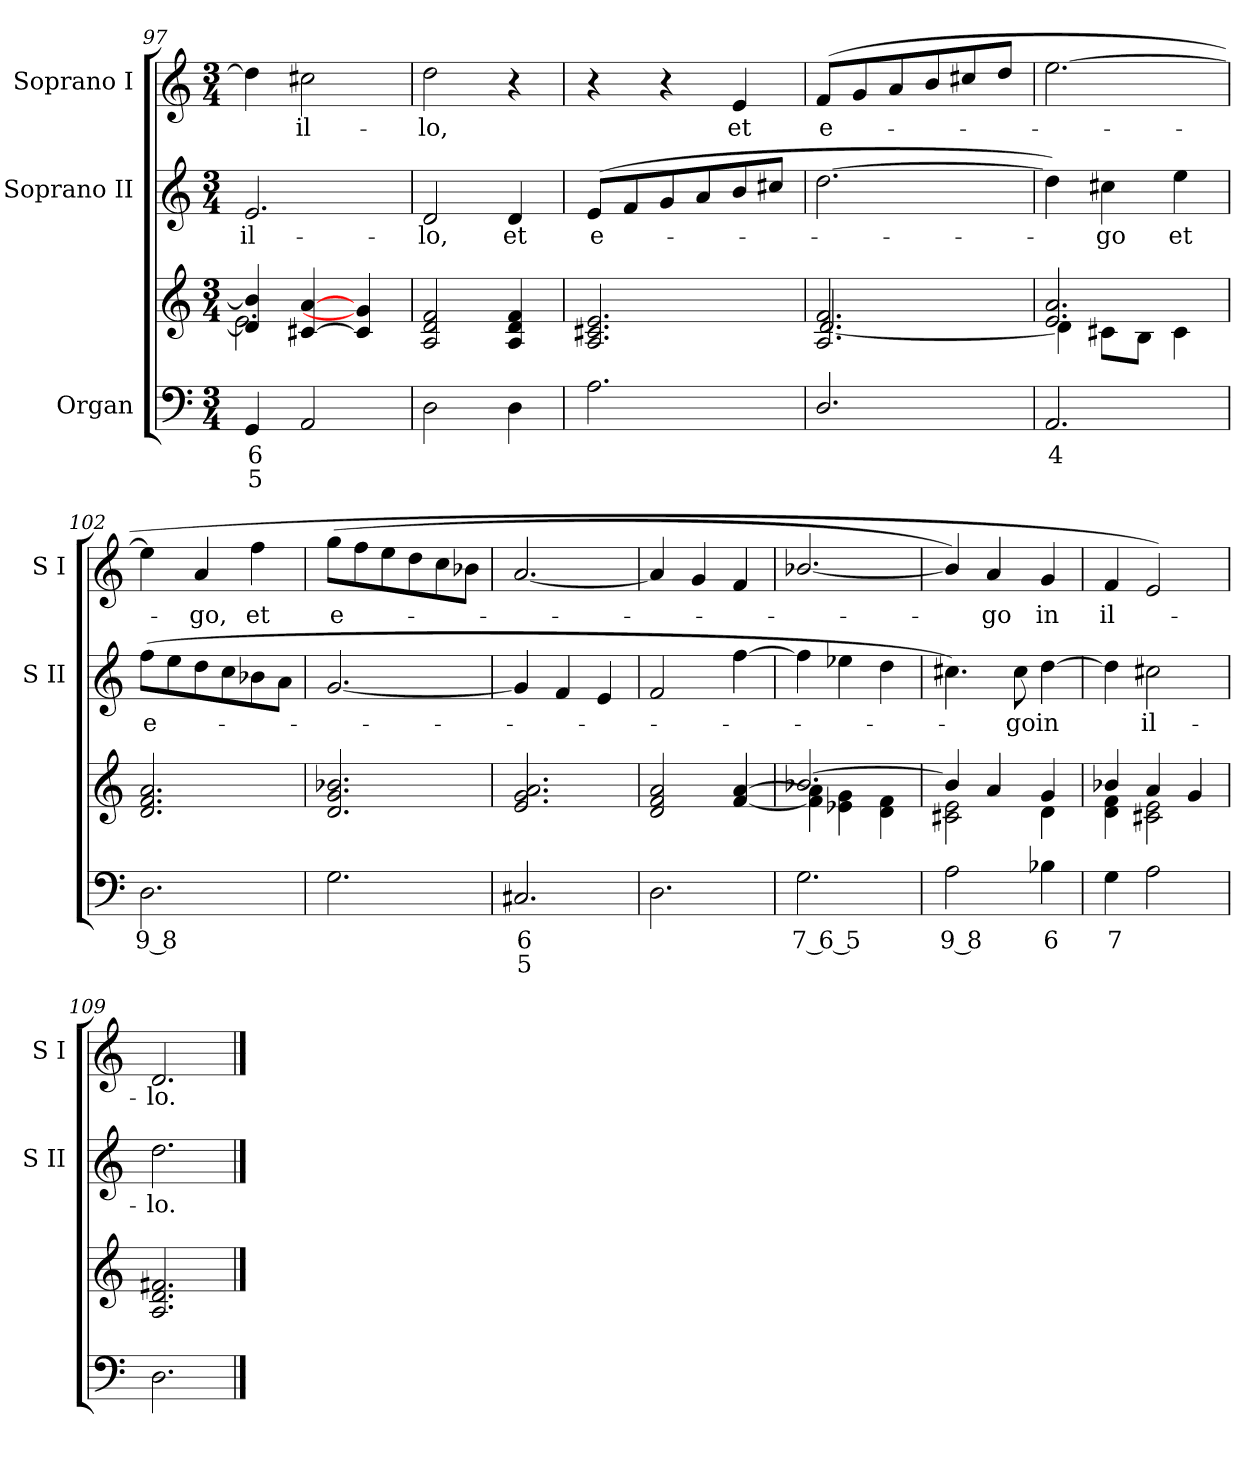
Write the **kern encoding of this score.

**kern	**text	**text	**kern	**kern	**text	**kern	**text
*part3	*part3	*part3	*part3	*part2	*part2	*part1	*part1
*staff4	*staff4	*staff4	*staff3	*staff2	*staff2	*staff1	*staff1
*I"Organ	*	*	*	*I"Soprano II	*	*I"Soprano I	*
*	*	*	*	*I'S II	*	*I'S I	*
*clefF4	*	*	*clefG2	*clefG2	*	*clefG2	*
*k[]	*	*	*k[]	*k[]	*	*k[]	*
*C:	*	*	*C:	*C:	*	*C:	*
*M3/4	*	*	*M3/4	*M3/4	*	*M3/4	*
=97	=97	=97	=97	=97	=97	=97	=97
!	!LO:LY:b	!LO:LY:b	!	!	!LO:LY:b	!	!
*	*	*	*^	*	*	*	*
4GG	6	5	4d/] 4b-/]	2.e\	2.e	il-	4dd]	.
!	!	!	!	!	!	!	!	!LO:LY:b
2AA	.	.	[4c#X/ [4a/	.	.	.	2cc#X	il-
.	.	.	4c#/] 4g/]	.	.	.	.	.
=98	=98	=98	=98	=98	=98	=98	=98	=98
!	!	!	!	!LO:N:vis=1	!	!LO:LY:b	!	!LO:LY:b
2D	.	.	2A/ 2d/ 2f/	2.ryy	2d	-lo,	2dd	-lo,
!	!	!	!	!	!	!LO:LY:b	!	!
4D	.	.	4A/ 4d/ 4f/	.	4d	et	4r	.
=99	=99	=99	=99	=99	=99	=99	=99	=99
!	!	!	!	!LO:N:vis=1	!	!LO:LY:b	!	!
2.A	.	.	2.A/ 2.c#X/ 2.e/	2.ryy	(<8eL	e-	4r	.
.	.	.	.	.	8f	.	.	.
.	.	.	.	.	8g	.	4r	.
.	.	.	.	.	8a	.	.	.
!	!	!	!	!	!	!	!	!LO:LY:b
.	.	.	.	.	8b	.	4e	et
.	.	.	.	.	8cc#XJ	.	.	.
=100	=100	=100	=100	=100	=100	=100	=100	=100
!	!	!	!	!	!	!	!	!LO:LY:b
2.D/	.	.	2.A/ 2.f/	[2.d/	[2.dd	.	(<8fL	e-
.	.	.	.	.	.	.	8g	.
.	.	.	.	.	.	.	8a	.
.	.	.	.	.	.	.	8b	.
.	.	.	.	.	.	.	8cc#X	.
.	.	.	.	.	.	.	8ddJ	.
=101	=101	=101	=101	=101	=101	=101	=101	=101
!	!LO:LY:b	!	!	!	!	!	!	!
2.AA	4	.	2.e/ 2.a/	4d\]	4dd])	.	[2.ee	.
!	!	!	!	!	!	!LO:LY:b	!	!
.	.	.	.	8c#X\L	4cc#X	go	.	.
.	.	.	.	8B\J	.	.	.	.
!	!	!	!	!	!	!LO:LY:b	!	!
.	.	.	.	4c#\	4ee	et	.	.
!!LO:LB:g=z
=102	=102	=102	=102	=102	=102	=102	=102	=102
!	!LO:LY:b	!	!	!LO:N:vis=1	!	!LO:LY:b	!	!
2.D	9 8	.	2.d/ 2.f/ 2.a/	2.ryy	(>8ffL	e-	4ee]	.
.	.	.	.	.	8ee	.	.	.
!	!	!	!	!	!	!	!	!LO:LY:b
.	.	.	.	.	8dd	.	4a	go,
.	.	.	.	.	8cc	.	.	.
!	!	!	!	!	!	!	!	!LO:LY:b
.	.	.	.	.	8b-X	.	4ff	et
.	.	.	.	.	8aJ	.	.	.
=103	=103	=103	=103	=103	=103	=103	=103	=103
!	!	!	!	!LO:N:vis=1	!	!	!	!LO:LY:b
2.G	.	.	2.d/ 2.g/ 2.b-X/	2.ryy	[2.g	.	(>8ggL	e-
.	.	.	.	.	.	.	8ff	.
.	.	.	.	.	.	.	8ee	.
.	.	.	.	.	.	.	8dd	.
.	.	.	.	.	.	.	8cc	.
.	.	.	.	.	.	.	8b-XJ	.
=104	=104	=104	=104	=104	=104	=104	=104	=104
!	!LO:LY:b	!LO:LY:b	!	!LO:N:vis=1	!	!	!	!
2.C#X	6	5	2.e/ 2.g/ 2.a/	2.ryy	4g]	.	[2.a	.
.	.	.	.	.	4f	.	.	.
.	.	.	.	.	4e	.	.	.
=105	=105	=105	=105	=105	=105	=105	=105	=105
2.D	.	.	2d/ 2f/ 2a/	2ryy	2f	.	4a]	.
.	.	.	.	.	.	.	4g	.
.	.	.	4ryy	[4f/ [4a/	[4ff	.	4f	.
=106	=106	=106	=106	=106	=106	=106	=106	=106
!	!LO:LY:b	!	!	!	!	!	!	!
2.G	7 6 5	.	[2.b-X/	4f\] 4a\]	4ff]	.	[2.b-X/	.
.	.	.	.	4e-X\ 4g\	4ee-X	.	.	.
.	.	.	.	4d\ 4f\	4dd	.	.	.
=107	=107	=107	=107	=107	=107	=107	=107	=107
!	!LO:LY:b	!	!	!	!	!	!	!
2A	9 8	.	4b-/]	2c#X\ 2e\	4.cc#X)	.	4b-/])	.
!	!	!	!	!	!	!	!	!LO:LY:b
.	.	.	4a/	.	.	.	4a	go
!	!	!	!	!	!	!LO:LY:b	!	!
.	.	.	.	.	8cc#	go	.	.
!	!LO:LY:b	!	!	!	!	!LO:LY:b	!	!LO:LY:b
4B-X	6	.	4g/	4d\	[4dd	in	4g	in
=108	=108	=108	=108	=108	=108	=108	=108	=108
!	!LO:LY:b	!	!	!	!	!	!	!LO:LY:b
4G	7	.	4b-X/	4d\ 4f\	4dd]	.	4f	il-
!	!	!	!	!	!	!LO:LY:b	!	!
2A	.	.	4a/	2c#X\ 2e\	2cc#X	il-	2e)	.
.	.	.	4g/	.	.	.	.	.
=109	=109	=109	=109	=109	=109	=109	=109	=109
!	!	!	!	!LO:N:vis=1	!	!LO:LY:b	!	!LO:LY:b
2.D	.	.	2.A/ 2.d/ 2.f#X/	2.ryy	2.dd	-lo.	2.d	lo.
*	*	*	*v	*v	*	*	*	*
==	==	==	==	==	==	==	==
*-	*-	*-	*-	*-	*-	*-	*-
